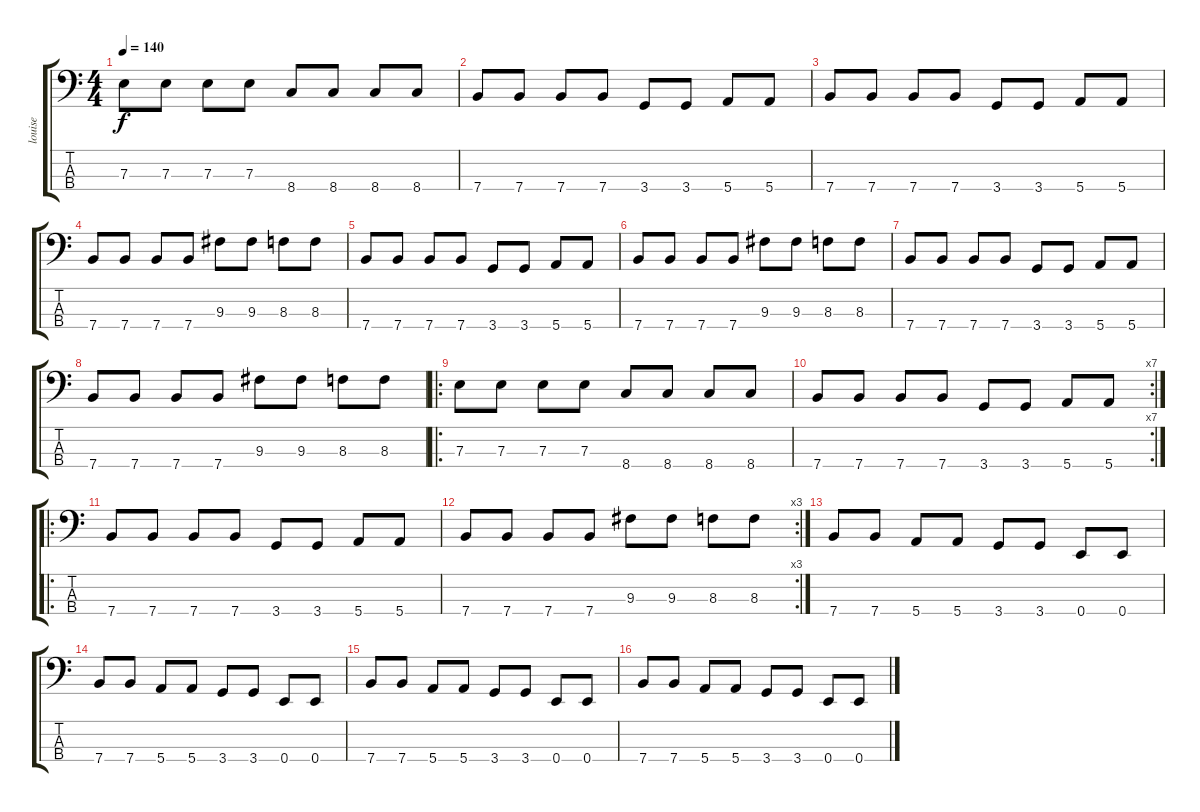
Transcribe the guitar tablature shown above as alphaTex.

\track ("louise" "louise") {instrument electricbassfinger}
\staff {score tabs}
\tuning (G2 D2 A1 E1) {hide}
\ts (4 4)
\tempo 140
\clef f4
\ks c
7.3.8{dy f} 7.3.8 7.3.8 7.3.8 8.4.8 8.4.8 8.4.8 8.4.8 |
7.4.8 7.4.8 7.4.8 7.4.8 3.4.8 3.4.8 5.4.8 5.4.8 |
7.4.8 7.4.8 7.4.8 7.4.8 3.4.8 3.4.8 5.4.8 5.4.8 |
7.4.8 7.4.8 7.4.8 7.4.8 9.3.8 9.3.8 8.3.8 8.3.8 |
7.4.8 7.4.8 7.4.8 7.4.8 3.4.8 3.4.8 5.4.8 5.4.8 |
7.4.8 7.4.8 7.4.8 7.4.8 9.3.8 9.3.8 8.3.8 8.3.8 |
7.4.8 7.4.8 7.4.8 7.4.8 3.4.8 3.4.8 5.4.8 5.4.8 |
7.4.8 7.4.8 7.4.8 7.4.8 9.3.8 9.3.8 8.3.8 8.3.8 |
\ro
7.3.8 7.3.8 7.3.8 7.3.8 8.4.8 8.4.8 8.4.8 8.4.8 |
\rc 7
7.4.8 7.4.8 7.4.8 7.4.8 3.4.8 3.4.8 5.4.8 5.4.8 |
\ro
7.4.8 7.4.8 7.4.8 7.4.8 3.4.8 3.4.8 5.4.8 5.4.8 |
\rc 3
7.4.8 7.4.8 7.4.8 7.4.8 9.3.8 9.3.8 8.3.8 8.3.8 |
7.4.8 7.4.8 5.4.8 5.4.8 3.4.8 3.4.8 0.4.8 0.4.8 |
7.4.8 7.4.8 5.4.8 5.4.8 3.4.8 3.4.8 0.4.8 0.4.8 |
7.4.8 7.4.8 5.4.8 5.4.8 3.4.8 3.4.8 0.4.8 0.4.8 |
7.4.8 7.4.8 5.4.8 5.4.8 3.4.8 3.4.8 0.4.8 0.4.8
